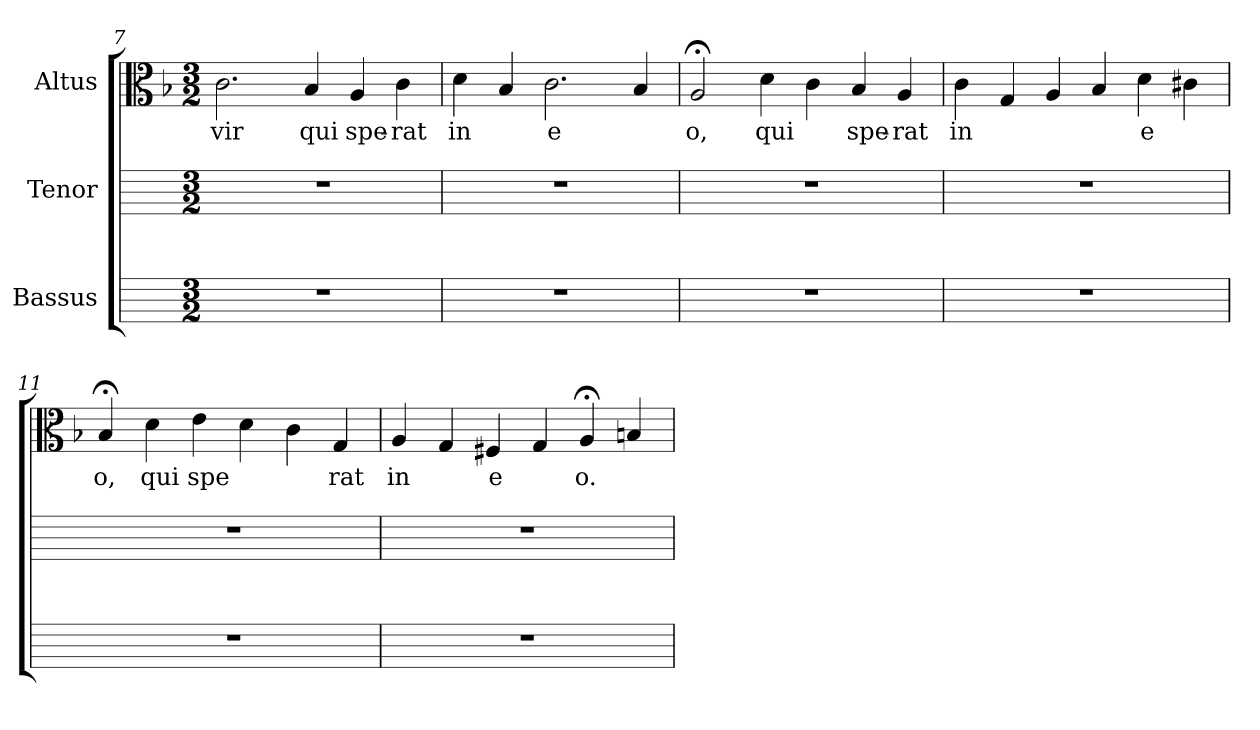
**kern	**kern	**kern	**text
*part3	*part2	*part1	*part1
*staff3	*staff2	*staff1	*staff1
*I"Bassus	*I"Tenor	*I"Altus	*
*	*	*clefC3	*
*k[]	*k[]	*k[b-]	*
*C:	*C:	*F:	*
*M3/2	*M3/2	*M3/2	*
=7	=7	=7	=7
!	!	!	!LO:LY:b:cj
1.r	1.r	2.c\	vir
!	!	!	!LO:LY:b:cj
.	.	4B-/	qui
!	!	!	!LO:LY:b:cj
.	.	4A/	spe-
!	!	!	!LO:LY:b:cj
.	.	4c\	-rat
=8	=8	=8	=8
!	!	!	!LO:LY:b:cj
1.r	1.r	4d\	in
!	!	!	!LO:LY:b:cj
.	.	4B-/	.
!	!	!	!LO:LY:b:cj
.	.	2.c\	e-
!	!	!	!LO:LY:b:cj
.	.	4B-/	--
=9	=9	=9	=9
!	!	!	!LO:LY:b:cj
1.r	1.r	2A;/	-o,
!	!	!	!LO:LY:b:cj
.	.	4d\	qui
!	!	!	!LO:LY:b:cj
.	.	4c\	.
!	!	!	!LO:LY:b:cj
.	.	4B-/	spe-
!	!	!	!LO:LY:b:cj
.	.	4A/	-rat
!!LO:LB:g=z
=10	=10	=10	=10
!	!	!	!LO:LY:b:cj
1.r	1.r	4c\	in
!	!	!	!LO:LY:b:cj
.	.	4G/	.
!	!	!	!LO:LY:b:cj
.	.	4A/	.
!	!	!	!LO:LY:b:cj
.	.	4B-/	.
!	!	!	!LO:LY:b:cj
.	.	4d\	e-
!	!	!	!LO:LY:b:cj
.	.	4c#\	--
=11	=11	=11	=11
!	!	!	!LO:LY:b:cj
1.r	1.r	4B-;/	-o,
!	!	!	!LO:LY:b:cj
.	.	4d\	qui
!	!	!	!LO:LY:b:cj
.	.	4e\	spe-
!	!	!	!LO:LY:b:cj
.	.	4d\	--
!	!	!	!LO:LY:b:cj
.	.	4c\	--
!	!	!	!LO:LY:b:cj
.	.	4G/	-rat
=12	=12	=12	=12
!	!	!	!LO:LY:b:cj
1.r	1.r	4A/	in
!	!	!	!LO:LY:b:cj
.	.	4G/	.
!	!	!	!LO:LY:b:cj
.	.	4F#X/	e-
!	!	!	!LO:LY:b:cj
.	.	4G/	--
!	!	!	!LO:LY:b:cj
.	.	4A;/	-o.
!	!	!	!LO:LY:b:cj
.	.	4Bn/	.
=	=	=	=
*-	*-	*-	*-
